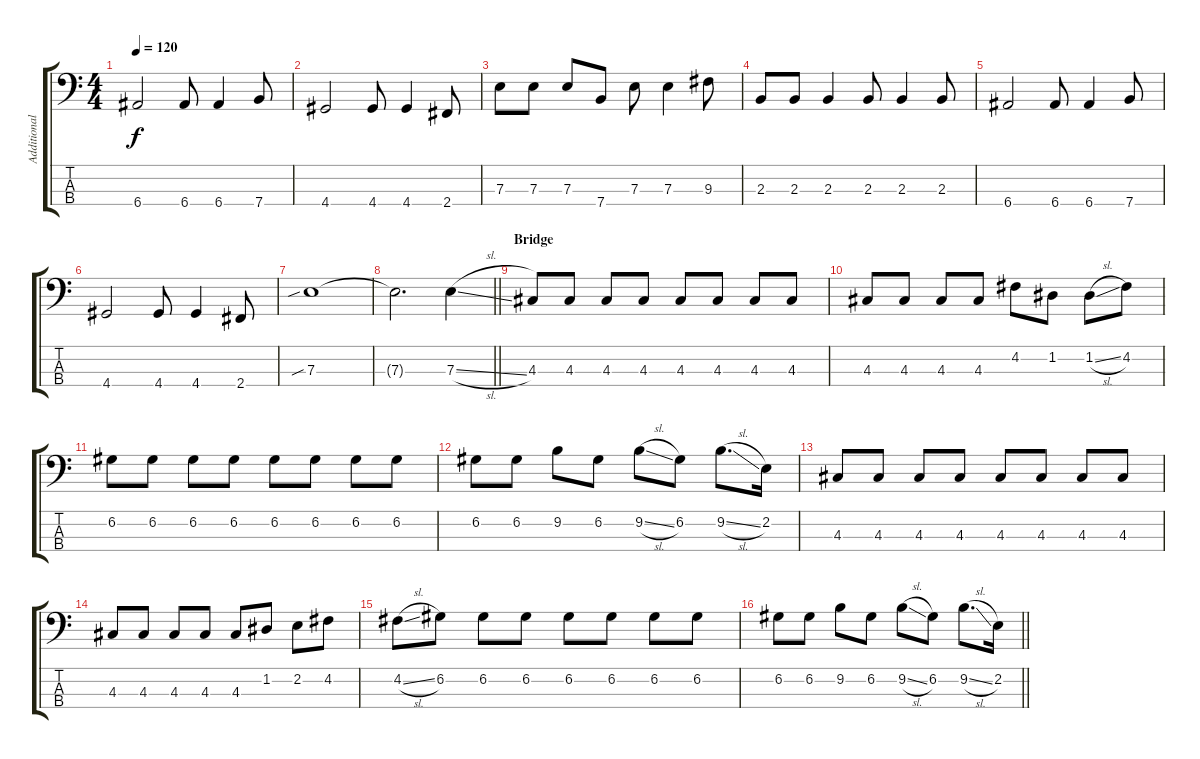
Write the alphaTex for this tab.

\track ("Additional Bass" "Additional") {instrument electricbassfinger}
\staff {score tabs}
\tuning (G2 D2 A1 E1) {hide}
\ts (4 4)
\tempo 120
\clef f4
\ks c
6.4.2{dy f} 6.4.8 6.4.4 7.4.8 |
4.4.2 4.4.8 4.4.4 2.4.8 |
7.3.8 7.3.8 7.3.8 7.4.8 7.3.8 7.3.4 9.3.8 |
2.3.8 2.3.8 2.3.4 2.3.8 2.3.4 2.3.8 |
6.4.2 6.4.8 6.4.4 7.4.8 |
4.4.2 4.4.8 4.4.4 2.4.8 |
7.3{sib}.1 |
\barLineRight lightlight
7.3{t}.2{d} 7.3{sl}.4 |
\section ("" "Bridge")
4.3.8 4.3.8 4.3.8 4.3.8 4.3.8 4.3.8 4.3.8 4.3.8 |
4.3.8 4.3.8 4.3.8 4.3.8 4.2.8 1.2.8 1.2{sl}.8 4.2.8 |
6.2.8 6.2.8 6.2.8 6.2.8 6.2.8 6.2.8 6.2.8 6.2.8 |
6.2.8 6.2.8 9.2.8 6.2.8 9.2{sl}.8 6.2.8 9.2{sl}.8{d} 2.2.16 |
4.3.8 4.3.8 4.3.8 4.3.8 4.3.8 4.3.8 4.3.8 4.3.8 |
4.3.8 4.3.8 4.3.8 4.3.8 4.3.8 1.2.8 2.2.8 4.2.8 |
4.2{sl}.8 6.2.8 6.2.8 6.2.8 6.2.8 6.2.8 6.2.8 6.2.8 |
\barLineRight lightlight
6.2.8 6.2.8 9.2.8 6.2.8 9.2{sl}.8 6.2.8 9.2{sl}.8{d} 2.2.16
